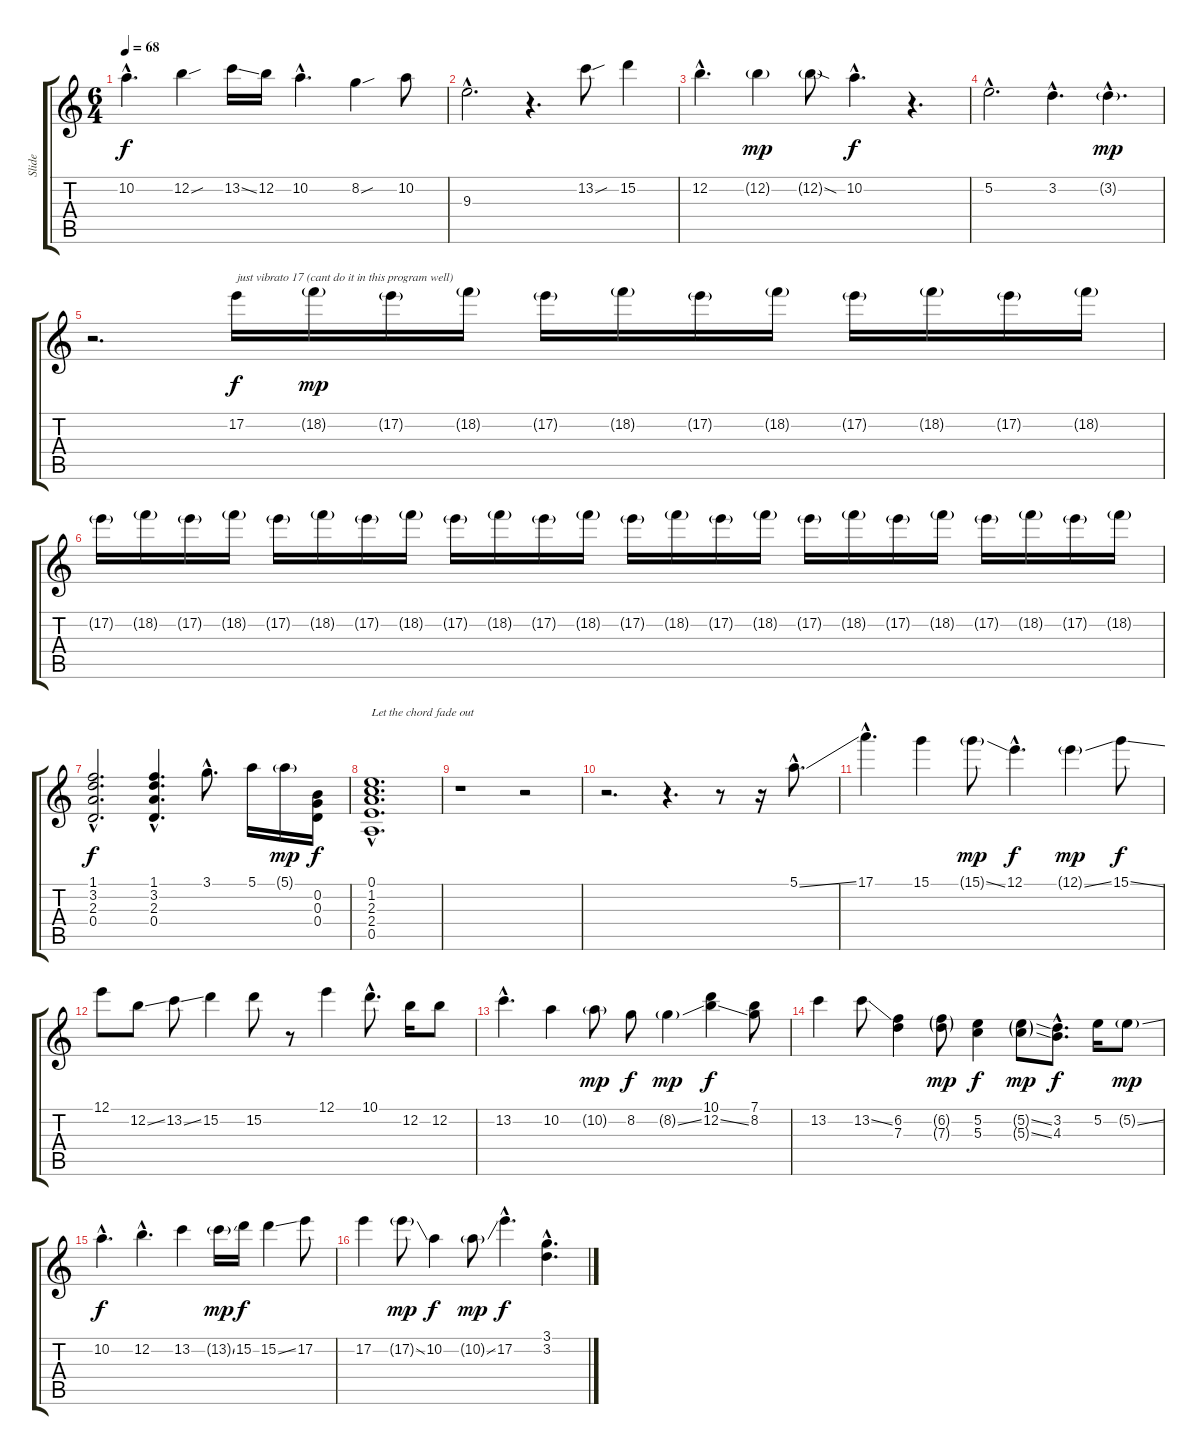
\track ("Slide" "Slide") {instrument electricguitarjazz}
\staff {score tabs}
\tuning (E4 B3 G3 D3 A2 E2) {hide}
\ts (6 4)
\tempo 68
\clef g2
\ks c
10.2{hac}.4{d dy f instrument electricguitarjazz} 12.2{sou}.4 13.2{ss}.16 12.2.16 10.2{hac}.4{d} 8.2{sou}.4 10.2.8 |
9.3{hac}.2{d} r.4{d} 13.2{sou}.8 15.2.4 |
12.2{hac}.4{d} 12.2{g}.4{dy mp} 12.2{sod g}.8 10.2{hac}.4{d dy f} r.4{d} |
5.2{hac}.2{d} 3.2{hac}.4{d} 3.2{g hac}.4{d dy mp} |
r.2{d} 17.2.16{txt "just vibrato 17 (cant do it in this program well)" dy f} 18.2{g}.16{dy mp} 17.2{g}.16 18.2{g}.16 17.2{g}.16 18.2{g}.16 17.2{g}.16 18.2{g}.16 17.2{g}.16 18.2{g}.16 17.2{g}.16 18.2{g}.16 |
17.2{g}.16 18.2{g}.16 17.2{g}.16 18.2{g}.16 17.2{g}.16 18.2{g}.16 17.2{g}.16 18.2{g}.16 17.2{g}.16 18.2{g}.16 17.2{g}.16 18.2{g}.16 17.2{g}.16 18.2{g}.16 17.2{g}.16 18.2{g}.16 17.2{g}.16 18.2{g}.16 17.2{g}.16 18.2{g}.16 17.2{g}.16 18.2{g}.16 17.2{g}.16 18.2{g}.16 |
(1.1{hac} 3.2{hac} 2.3{hac} 0.4{hac}).2{d dy f volume 8 instrument overdrivenguitar} (1.1{hac} 3.2{hac} 2.3{hac} 0.4{hac}).4{d} 3.1{hac}.8{d} 5.1.16 5.1{g}.16{dy mp} (0.2 0.3 0.4).16{dy f} |
(0.1{hac} 1.2{hac} 2.3{hac} 2.4{hac} 0.5{hac}).1{d txt "Let the chord fade out"} |
r.1 r.2 |
r.2{d volume 13 instrument electricguitarjazz} r.4{d} r.8 r.16 5.1{ss hac}.8{d} |
17.1{hac}.4{d} 15.1.4 15.1{ss g}.8{dy mp} 12.1{hac}.4{d dy f} 12.1{ss g}.4{dy mp} 15.1{ss}.8{dy f} |
12.1.8 12.2{ss}.8 13.2{ss}.8 15.2.4 15.2.8 r.8 12.1.4 10.1{hac}.8{d} 12.2.16 12.2.8 |
13.2{hac}.4{d} 10.2.4 10.2{g}.8{dy mp} 8.2.8{dy f} 8.2{ss g}.4{dy mp} (10.1 12.2{ss}).4{dy f} (7.1 8.2).8 |
13.2.4 13.2{ss}.8 (6.2 7.3).4 (6.2{g} 7.3{g}).8{dy mp} (5.2 5.3).4{dy f} (5.2{ss g} 5.3{ss g}).8{dy mp} (3.2{hac} 4.3{hac}).8{d dy f} 5.2.16 5.2{ss g}.8{dy mp} |
10.2{hac}.4{d dy f} 12.2{hac}.4{d} 13.2.4 13.2{ss g}.16{dy mp} 15.2.16{dy f} 15.2{ss}.4 17.2.8 |
17.2.4 17.2{ss g}.8{dy mp} 10.2.4{dy f} 10.2{ss g}.8{dy mp} 17.2{hac}.4{d dy f} (3.1{hac} 3.2{hac}).4{d}
